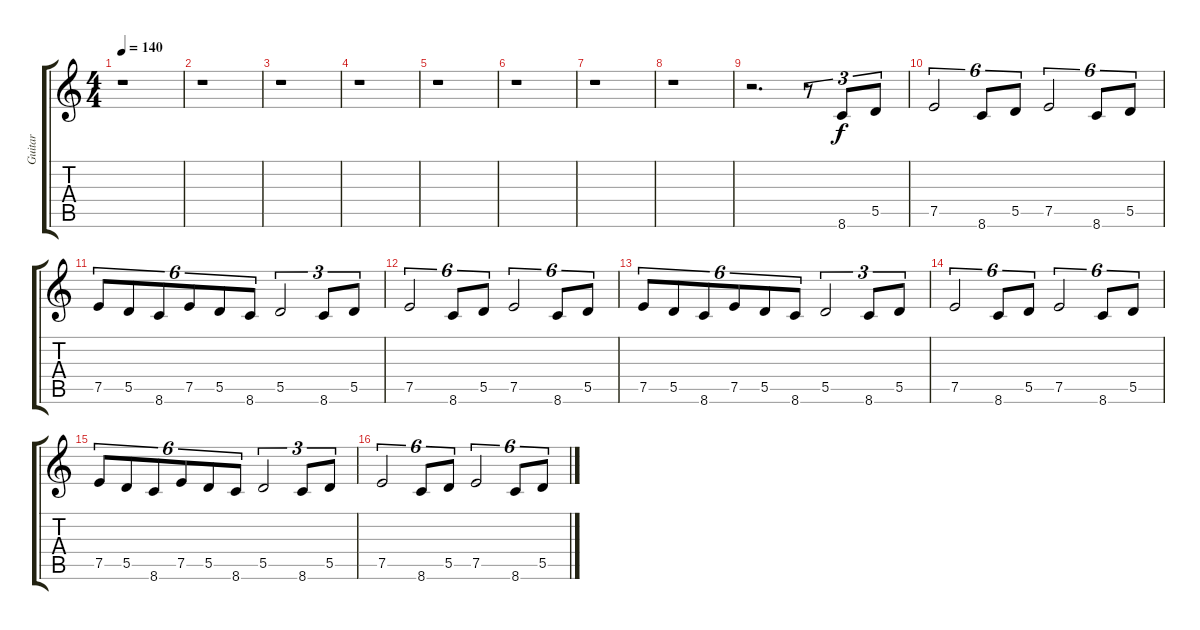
\track ("Guitar" "Guitar") {instrument electricguitarjazz}
\staff {score tabs}
\tuning (E4 B3 G3 D3 A2 E2) {hide}
\ts (4 4)
\tempo 140
\clef g2
\ks c
r.1{dy f} |
r.1 |
r.1 |
r.1 |
r.1 |
r.1 |
r.1 |
r.1 |
r.2{d} r.8{tu (3 2)} 8.6.8{tu (3 2)} 5.5.8{tu (3 2)} |
7.5.2{tu (6 4)} 8.6.8{tu (6 4)} 5.5.8{tu (6 4)} 7.5.2{tu (6 4)} 8.6.8{tu (6 4)} 5.5.8{tu (6 4)} |
7.5.8{tu (6 4)} 5.5.8{tu (6 4)} 8.6.8{tu (6 4)} 7.5.8{tu (6 4)} 5.5.8{tu (6 4)} 8.6.8{tu (6 4)} 5.5.2{tu (3 2)} 8.6.8{tu (3 2)} 5.5.8{tu (3 2)} |
7.5.2{tu (6 4)} 8.6.8{tu (6 4)} 5.5.8{tu (6 4)} 7.5.2{tu (6 4)} 8.6.8{tu (6 4)} 5.5.8{tu (6 4)} |
7.5.8{tu (6 4)} 5.5.8{tu (6 4)} 8.6.8{tu (6 4)} 7.5.8{tu (6 4)} 5.5.8{tu (6 4)} 8.6.8{tu (6 4)} 5.5.2{tu (3 2)} 8.6.8{tu (3 2)} 5.5.8{tu (3 2)} |
7.5.2{tu (6 4)} 8.6.8{tu (6 4)} 5.5.8{tu (6 4)} 7.5.2{tu (6 4)} 8.6.8{tu (6 4)} 5.5.8{tu (6 4)} |
7.5.8{tu (6 4)} 5.5.8{tu (6 4)} 8.6.8{tu (6 4)} 7.5.8{tu (6 4)} 5.5.8{tu (6 4)} 8.6.8{tu (6 4)} 5.5.2{tu (3 2)} 8.6.8{tu (3 2)} 5.5.8{tu (3 2)} |
7.5.2{tu (6 4)} 8.6.8{tu (6 4)} 5.5.8{tu (6 4)} 7.5.2{tu (6 4)} 8.6.8{tu (6 4)} 5.5.8{tu (6 4)}
